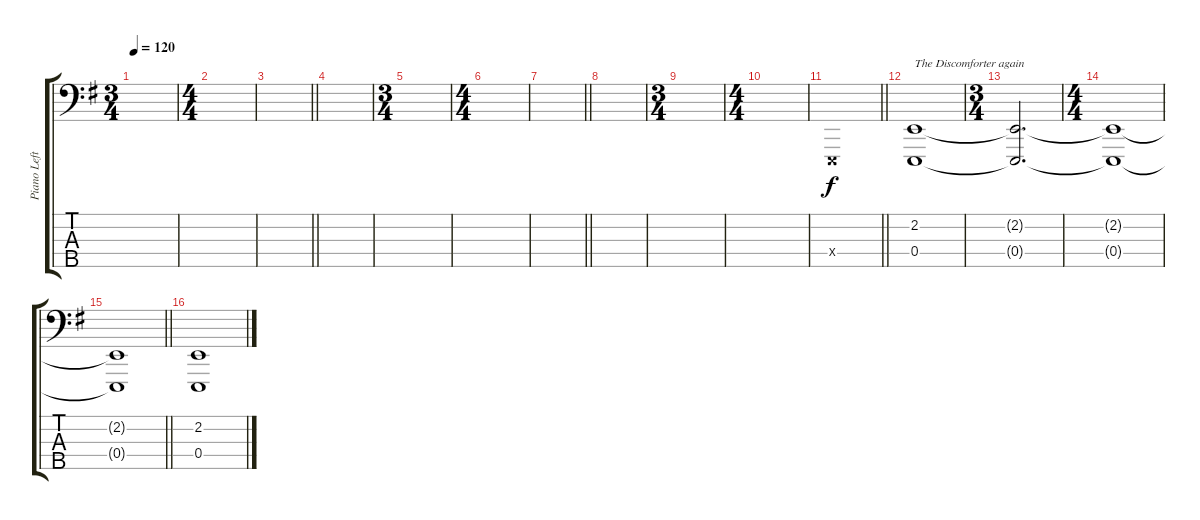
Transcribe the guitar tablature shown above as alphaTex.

\track ("Piano Left Standard" "Piano Left") {instrument acousticgrandpiano}
\staff {score tabs}
\tuning (G2 D2 A1 E1 B0) {hide}
\ts (3 4)
\tempo 120
\clef f4
\ks eminor
|
\ts (4 4)
|
\barLineRight lightlight
|
|
\ts (3 4)
|
\ts (4 4)
|
\barLineRight lightlight
|
|
\ts (3 4)
|
\ts (4 4)
|
\barLineRight lightlight
0.4{x}.1{volume 0} |
\section ("" "")
(2.2 0.4).1{txt "The Discomforter again" volume 16 instrument lead1square} |
\ts (3 4)
(2.2{t} 0.4{t}).2{d} |
\ts (4 4)
(2.2{t} 0.4{t}).1 |
\barLineRight lightlight
(2.2{t} 0.4{t}).1 |
(2.2 0.4).1
